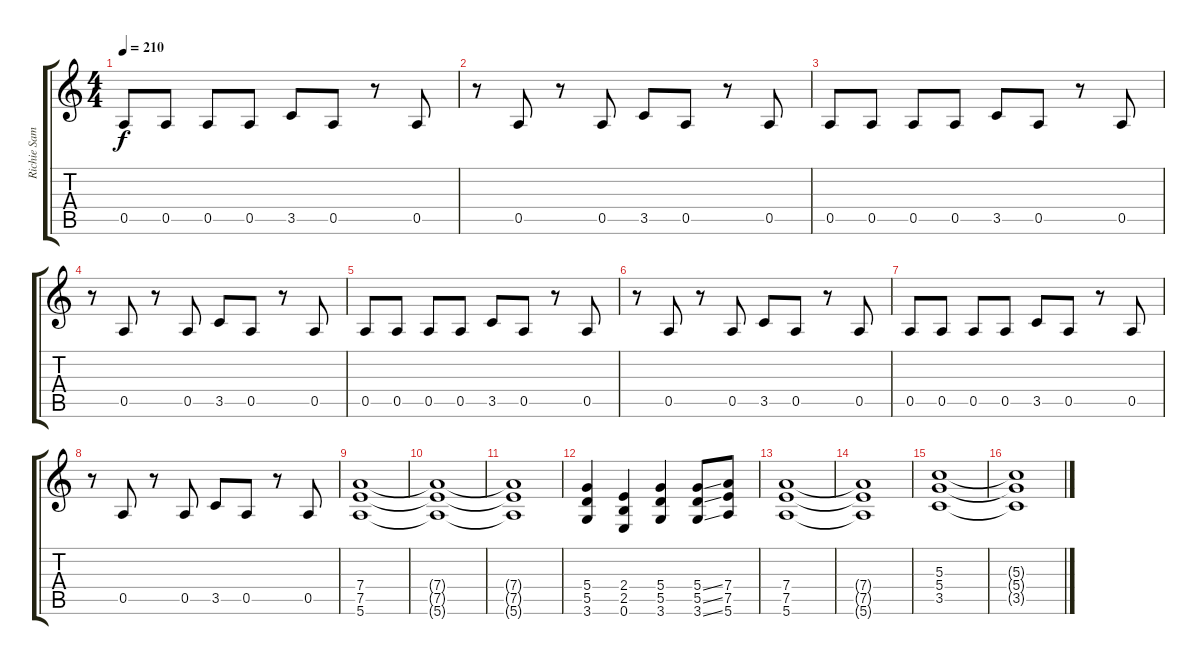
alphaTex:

\track ("Richie Sambora" "Richie Sam") {instrument distortionguitar}
\staff {score tabs}
\tuning (E4 B3 G3 D3 A2 E2) {hide}
\ts (4 4)
\tempo 210
\clef g2
\ks c
0.5.8{dy f instrument distortionguitar} 0.5.8 0.5.8 0.5.8 3.5.8 0.5.8 r.8 0.5.8 |
r.8 0.5.8 r.8 0.5.8 3.5.8 0.5.8 r.8 0.5.8 |
0.5.8{instrument distortionguitar} 0.5.8 0.5.8 0.5.8 3.5.8 0.5.8 r.8 0.5.8 |
r.8 0.5.8 r.8 0.5.8 3.5.8 0.5.8 r.8 0.5.8 |
0.5.8{instrument distortionguitar} 0.5.8 0.5.8 0.5.8 3.5.8 0.5.8 r.8 0.5.8 |
r.8 0.5.8 r.8 0.5.8 3.5.8 0.5.8 r.8 0.5.8 |
0.5.8{instrument distortionguitar} 0.5.8 0.5.8 0.5.8 3.5.8 0.5.8 r.8 0.5.8 |
r.8 0.5.8 r.8 0.5.8 3.5.8 0.5.8 r.8 0.5.8 |
(7.4 7.5 5.6).1 |
(7.4{t} 7.5{t} 5.6{t}).1 |
(7.4{t} 7.5{t} 5.6{t}).1 |
(5.4 5.5 3.6).4 (2.4 2.5 0.6).4 (5.4 5.5 3.6).4 (5.4{ss} 5.5{ss} 3.6{ss}).8 (7.4 7.5 5.6).8 |
(7.4 7.5 5.6).1 |
(7.4{t} 7.5{t} 5.6{t}).1 |
(5.3 5.4 3.5).1{volume 13} |
(5.3{t} 5.4{t} 3.5{t}).1
